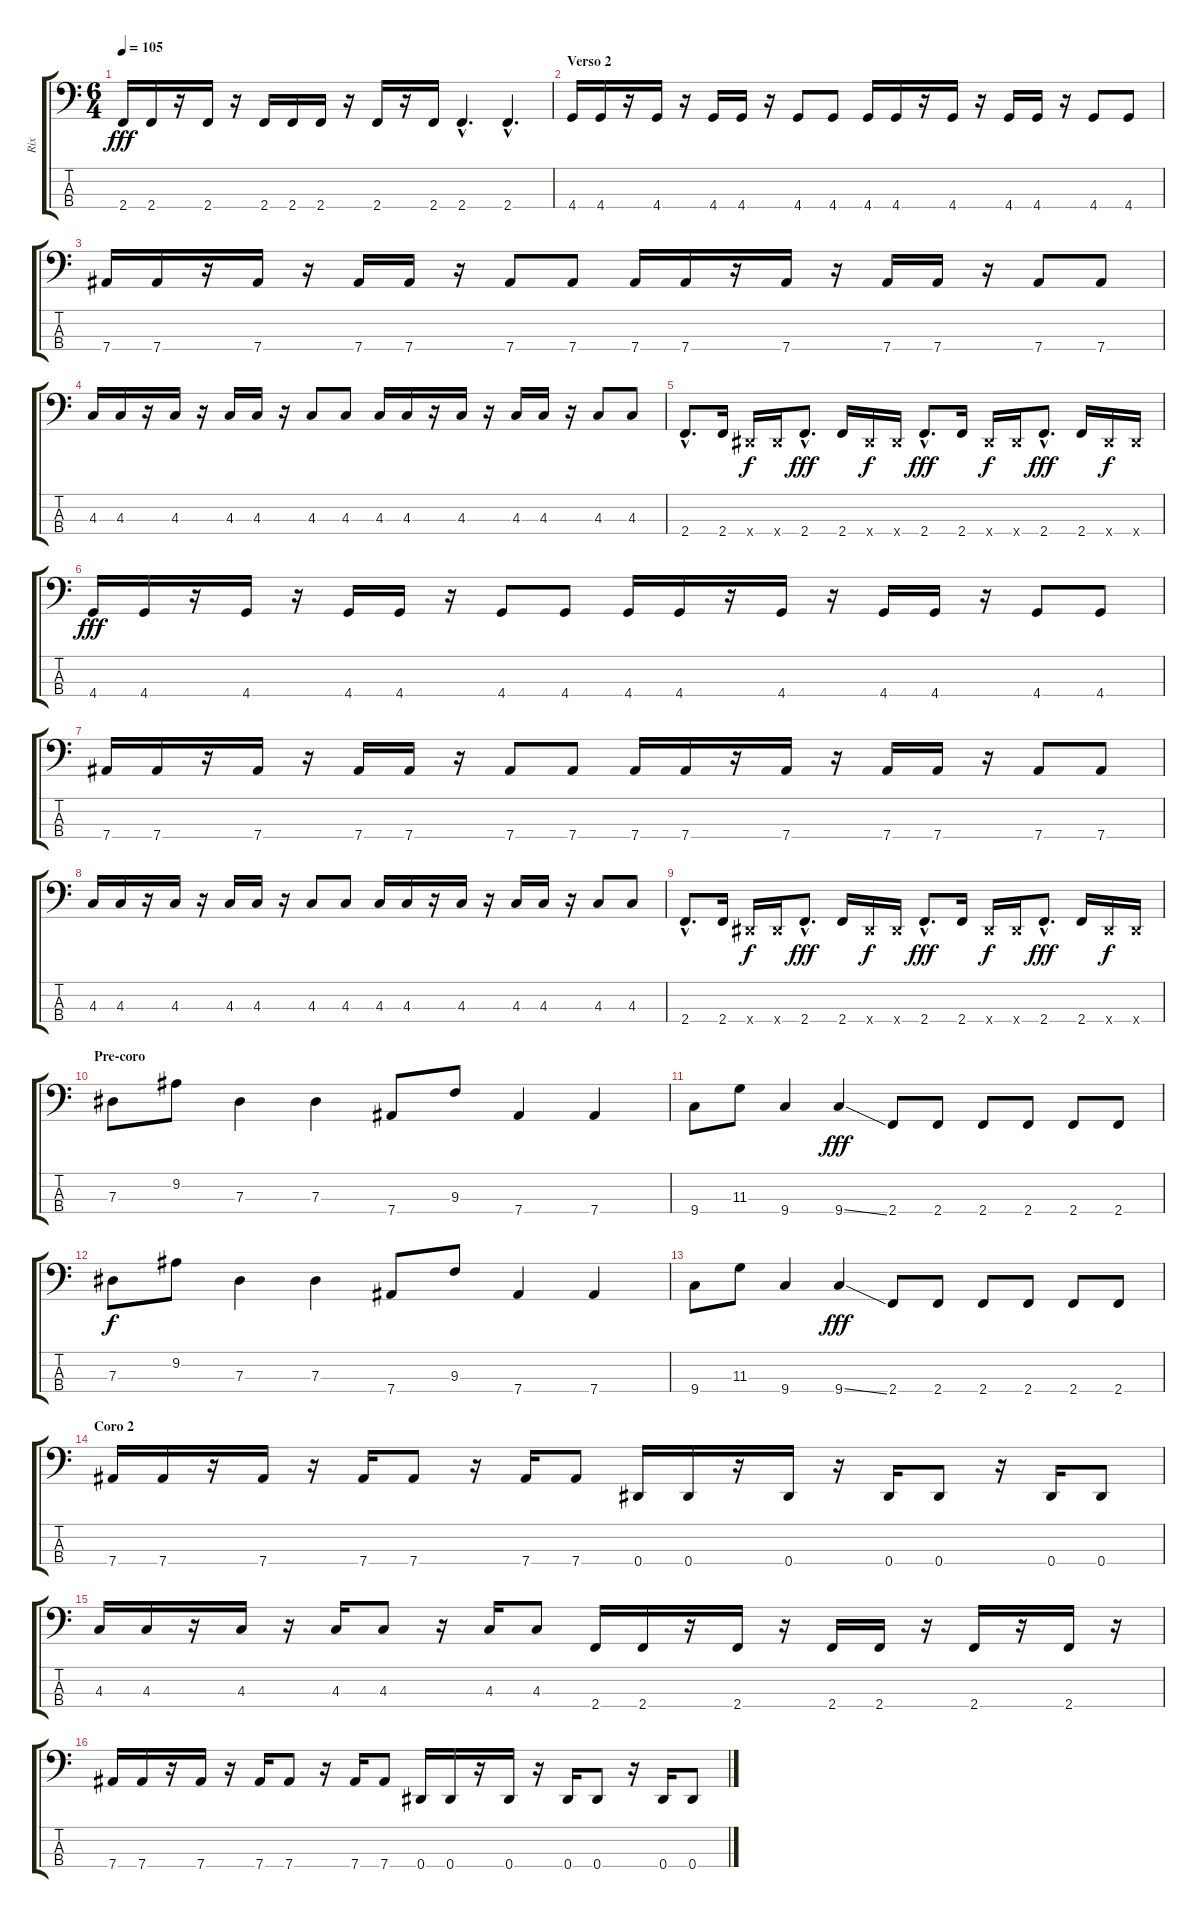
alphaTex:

\track ("Rix" "Rix") {instrument electricbasspick}
\staff {score tabs}
\tuning (Gb2 Db2 Ab1 Eb1) {hide}
\ts (6 4)
\tempo 105
\clef f4
\ks c
2.4.16{dy fff} 2.4.16 r.16 2.4.16 r.16 2.4.16 2.4.16 2.4.16 r.16 2.4.16 r.16 2.4.16 2.4{hac}.4{d} 2.4{hac}.4{d} |
\section ("" "Verso 2")
4.4.16 4.4.16 r.16 4.4.16 r.16 4.4.16 4.4.16 r.16 4.4.8 4.4.8 4.4.16 4.4.16 r.16 4.4.16 r.16 4.4.16 4.4.16 r.16 4.4.8 4.4.8 |
7.4.16 7.4.16 r.16 7.4.16 r.16 7.4.16 7.4.16 r.16 7.4.8 7.4.8 7.4.16 7.4.16 r.16 7.4.16 r.16 7.4.16 7.4.16 r.16 7.4.8 7.4.8 |
4.3.16 4.3.16 r.16 4.3.16 r.16 4.3.16 4.3.16 r.16 4.3.8 4.3.8 4.3.16 4.3.16 r.16 4.3.16 r.16 4.3.16 4.3.16 r.16 4.3.8 4.3.8 |
2.4{hac}.8{d} 2.4.16 0.4{x}.16{dy f} 0.4{x}.16 2.4{hac}.8{d dy fff} 2.4.16 0.4{x}.16{dy f} 0.4{x}.16 2.4{hac}.8{d dy fff} 2.4.16 0.4{x}.16{dy f} 0.4{x}.16 2.4{hac}.8{d dy fff} 2.4.16 0.4{x}.16{dy f} 0.4{x}.16 |
4.4.16{dy fff} 4.4.16 r.16 4.4.16 r.16 4.4.16 4.4.16 r.16 4.4.8 4.4.8 4.4.16 4.4.16 r.16 4.4.16 r.16 4.4.16 4.4.16 r.16 4.4.8 4.4.8 |
7.4.16 7.4.16 r.16 7.4.16 r.16 7.4.16 7.4.16 r.16 7.4.8 7.4.8 7.4.16 7.4.16 r.16 7.4.16 r.16 7.4.16 7.4.16 r.16 7.4.8 7.4.8 |
4.3.16 4.3.16 r.16 4.3.16 r.16 4.3.16 4.3.16 r.16 4.3.8 4.3.8 4.3.16 4.3.16 r.16 4.3.16 r.16 4.3.16 4.3.16 r.16 4.3.8 4.3.8 |
2.4{hac}.8{d} 2.4.16 0.4{x}.16{dy f} 0.4{x}.16 2.4{hac}.8{d dy fff} 2.4.16 0.4{x}.16{dy f} 0.4{x}.16 2.4{hac}.8{d dy fff} 2.4.16 0.4{x}.16{dy f} 0.4{x}.16 2.4{hac}.8{d dy fff} 2.4.16 0.4{x}.16{dy f} 0.4{x}.16 |
\section ("" "Pre-coro")
7.3.8 9.2.8 7.3.4 7.3.4 7.4.8 9.3.8 7.4.4 7.4.4 |
9.4.8 11.3.8 9.4.4 9.4{ss}.4{dy fff} 2.4.8 2.4.8 2.4.8 2.4.8 2.4.8 2.4.8 |
7.3.8{dy f} 9.2.8 7.3.4 7.3.4 7.4.8 9.3.8 7.4.4 7.4.4 |
9.4.8 11.3.8 9.4.4 9.4{ss}.4{dy fff} 2.4.8 2.4.8 2.4.8 2.4.8 2.4.8 2.4.8 |
\section ("" "Coro 2")
7.4.16 7.4.16 r.16 7.4.16 r.16 7.4.16 7.4.8 r.16 7.4.16 7.4.8 0.4.16 0.4.16 r.16 0.4.16 r.16 0.4.16 0.4.8 r.16 0.4.16 0.4.8 |
4.3.16 4.3.16 r.16 4.3.16 r.16 4.3.16 4.3.8 r.16 4.3.16 4.3.8 2.4.16 2.4.16 r.16 2.4.16 r.16 2.4.16 2.4.16 r.16 2.4.16 r.16 2.4.16 r.16 |
7.4.16 7.4.16 r.16 7.4.16 r.16 7.4.16 7.4.8 r.16 7.4.16 7.4.8 0.4.16 0.4.16 r.16 0.4.16 r.16 0.4.16 0.4.8 r.16 0.4.16 0.4.8
